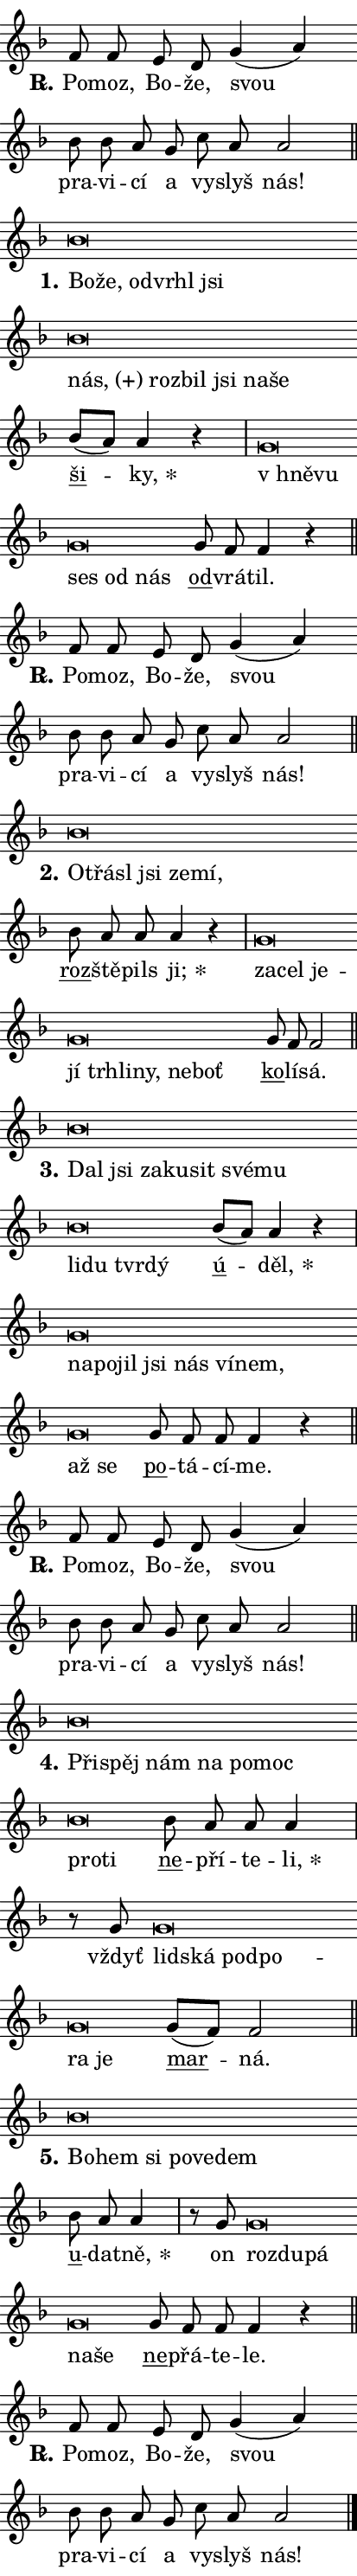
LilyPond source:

\version "2.24.0"
\header { tagline = "" }
\paper {
  indent = 0\cm
  top-margin = 0\cm
  right-margin = 0\cm
  bottom-margin = 0\cm
  left-margin = 0\cm
  paper-width = 7\cm
  page-breaking = #ly:one-page-breaking
  system-system-spacing.basic-distance = #11
  score-system-spacing.basic-distance = #11
  ragged-last = ##f
}


%% Author: Thomas Morley
%% https://lists.gnu.org/archive/html/lilypond-user/2020-05/msg00002.html
#(define (line-position grob)
"Returns position of @var[grob} in current system:
   @code{'start}, if at first time-step
   @code{'end}, if at last time-step
   @code{'middle} otherwise
"
  (let* ((col (ly:item-get-column grob))
         (ln (ly:grob-object col 'left-neighbor))
         (rn (ly:grob-object col 'right-neighbor))
         (col-to-check-left (if (ly:grob? ln) ln col))
         (col-to-check-right (if (ly:grob? rn) rn col))
         (break-dir-left
           (and
             (ly:grob-property col-to-check-left 'non-musical #f)
             (ly:item-break-dir col-to-check-left)))
         (break-dir-right
           (and
             (ly:grob-property col-to-check-right 'non-musical #f)
             (ly:item-break-dir col-to-check-right))))
        (cond ((eqv? 1 break-dir-left) 'start)
              ((eqv? -1 break-dir-right) 'end)
              (else 'middle))))

#(define (tranparent-at-line-position vctor)
  (lambda (grob)
  "Relying on @code{line-position} select the relevant enry from @var{vctor}.
Used to determine transparency,"
    (case (line-position grob)
      ((end) (not (vector-ref vctor 0)))
      ((middle) (not (vector-ref vctor 1)))
      ((start) (not (vector-ref vctor 2))))))

noteHeadBreakVisibility =
#(define-music-function (break-visibility)(vector?)
"Makes @code{NoteHead}s transparent relying on @var{break-visibility}"
#{
  \override NoteHead.transparent =
    #(tranparent-at-line-position break-visibility)
#})

#(define delete-ledgers-for-transparent-note-heads
  (lambda (grob)
    "Reads whether a @code{NoteHead} is transparent.
If so this @code{NoteHead} is removed from @code{'note-heads} from
@var{grob}, which is supposed to be @code{LedgerLineSpanner}.
As a result ledgers are not printed for this @code{NoteHead}"
    (let* ((nhds-array (ly:grob-object grob 'note-heads))
           (nhds-list
             (if (ly:grob-array? nhds-array)
                 (ly:grob-array->list nhds-array)
                 '()))
           ;; Relies on the transparent-property being done before
           ;; Staff.LedgerLineSpanner.after-line-breaking is executed.
           ;; This is fragile ...
           (to-keep
             (remove
               (lambda (nhd)
                 (ly:grob-property nhd 'transparent #f))
               nhds-list)))
      ;; TODO find a better method to iterate over grob-arrays, similiar
      ;; to filter/remove etc for lists
      ;; For now rebuilt from scratch
      (set! (ly:grob-object grob 'note-heads)  '())
      (for-each
        (lambda (nhd)
          (ly:pointer-group-interface::add-grob grob 'note-heads nhd))
        to-keep))))

hideNotes = {
  \noteHeadBreakVisibility #begin-of-line-visible
}
unHideNotes = {
  \noteHeadBreakVisibility #all-visible
}

% work-around for resetting accidentals
% https://lilypond.org/doc/v2.23/Documentation/notation/displaying-rhythms#unmetered-music
cadenzaMeasure = {
  \cadenzaOff
  \partial 1024 s1024
  \cadenzaOn
}

#(define-markup-command (accent layout props text) (markup?)
  "Underline accented syllable"
  (interpret-markup layout props
    #{\markup \override #'(offset . 4.3) \underline { #text }#}))

responsum = \markup \concat {
  "R" \hspace #-1.05 \path #0.1 #'((moveto 0 0.07) (lineto 0.9 0.8)) \hspace #0.05 "."
}

\layout {
    \context {
        \Staff
        \remove "Time_signature_engraver"
        \override LedgerLineSpanner.after-line-breaking = #delete-ledgers-for-transparent-note-heads
    }
    \context {
        \Voice {
            \override NoteHead.output-attributes = #'((class . "notehead"))
            \override Hairpin.height = #0.55
        }
    }
    \context {
        \Lyrics {
            \override StanzaNumber.output-attributes = #'((class . "stanzanumber"))
            \override LyricSpace.minimum-distance = #0.9
            \override LyricText.font-name = #"TeX Gyre Schola"
            \override LyricText.font-size = 1
            \override StanzaNumber.font-name = #"TeX Gyre Schola Bold"
            \override StanzaNumber.font-size = 1
        }
    }
}

% magnetic-lyrics.ily
%
%   written by
%     Jean Abou Samra <jean@abou-samra.fr>
%     Werner Lemberg <wl@gnu.org>
%
%   adapted by
%     Jiri Hon <jiri.hon@gmail.com>
%
% Version 2022-Apr-15

% https://www.mail-archive.com/lilypond-user@gnu.org/msg149350.html

#(define (Left_hyphen_pointer_engraver context)
   "Collect syllable-hyphen-syllable occurrences in lyrics and store
them in properties.  This engraver only looks to the left.  For
example, if the lyrics input is @code{foo -- bar}, it does the
following.

@itemize @bullet
@item
Set the @code{text} property of the @code{LyricHyphen} grob between
@q{foo} and @q{bar} to @code{foo}.

@item
Set the @code{left-hyphen} property of the @code{LyricText} grob with
text @q{foo} to the @code{LyricHyphen} grob between @q{foo} and
@q{bar}.
@end itemize

Use this auxiliary engraver in combination with the
@code{lyric-@/text::@/apply-@/magnetic-@/offset!} hook."
   (let ((hyphen #f)
         (text #f))
     (make-engraver
      (acknowledgers
       ((lyric-syllable-interface engraver grob source-engraver)
        (set! text grob)))
      (end-acknowledgers
       ((lyric-hyphen-interface engraver grob source-engraver)
        ;(when (not (grob::has-interface grob 'lyric-space-interface))
          (set! hyphen grob)));)
      ((stop-translation-timestep engraver)
       (when (and text hyphen)
         (ly:grob-set-object! text 'left-hyphen hyphen))
       (set! text #f)
       (set! hyphen #f)))))

#(define (lyric-text::apply-magnetic-offset! grob)
   "If the space between two syllables is less than the value in
property @code{LyricText@/.details@/.squash-threshold}, move the right
syllable to the left so that it gets concatenated with the left
syllable.

Use this function as a hook for
@code{LyricText@/.after-@/line-@/breaking} if the
@code{Left_@/hyphen_@/pointer_@/engraver} is active."
   (let ((hyphen (ly:grob-object grob 'left-hyphen #f)))
     (when hyphen
       (let ((left-text (ly:spanner-bound hyphen LEFT)))
         (when (grob::has-interface left-text 'lyric-syllable-interface)
           (let* ((common (ly:grob-common-refpoint grob left-text X))
                  (this-x-ext (ly:grob-extent grob common X))
                  (left-x-ext
                   (begin
                     ;; Trigger magnetism for left-text.
                     (ly:grob-property left-text 'after-line-breaking)
                     (ly:grob-extent left-text common X)))
                  ;; `delta` is the gap width between two syllables.
                  (delta (- (interval-start this-x-ext)
                            (interval-end left-x-ext)))
                  (details (ly:grob-property grob 'details))
                  (threshold (assoc-get 'squash-threshold details 0.2)))
             (when (< delta threshold)
               (let* (;; We have to manipulate the input text so that
                      ;; ligatures crossing syllable boundaries are not
                      ;; disabled.  For languages based on the Latin
                      ;; script this is essentially a beautification.
                      ;; However, for non-Western scripts it can be a
                      ;; necessity.
                      (lt (ly:grob-property left-text 'text))
                      (rt (ly:grob-property grob 'text))
                      (is-space (grob::has-interface hyphen 'lyric-space-interface))
                      (space (if is-space " " ""))
                      (space-markup (grob-interpret-markup grob " "))
                      (space-size (interval-length (ly:stencil-extent space-markup X)))
                      (extra-delta (if is-space space-size 0))
                      ;; Append new syllable.
                      (ltrt-space (if (and (string? lt) (string? rt))
                                (string-append lt space rt)
                                (make-concat-markup (list lt space rt))))
                      ;; Right-align `ltrt` to the right side.
                      (ltrt-space-markup (grob-interpret-markup
                               grob
                               (make-translate-markup
                                (cons (interval-length this-x-ext) 0)
                                (make-right-align-markup ltrt-space)))))
                 (begin
                   ;; Don't print `left-text`.
                   (ly:grob-set-property! left-text 'stencil #f)
                   ;; Set text and stencil (which holds all collected
                   ;; syllables so far) and shift it to the left.
                   (ly:grob-set-property! grob 'text ltrt-space)
                   (ly:grob-set-property! grob 'stencil ltrt-space-markup)
                   (ly:grob-translate-axis! grob (- (- delta extra-delta)) X))))))))))


#(define (lyric-hyphen::displace-bounds-first grob)
   ;; Make very sure this callback isn't triggered too early.
   (let ((left (ly:spanner-bound grob LEFT))
         (right (ly:spanner-bound grob RIGHT)))
     (ly:grob-property left 'after-line-breaking)
     (ly:grob-property right 'after-line-breaking)
     (ly:lyric-hyphen::print grob)))

squashThreshold = #0.4

\layout {
  \context {
    \Lyrics
    \consists #Left_hyphen_pointer_engraver
    \override LyricText.after-line-breaking =
      #lyric-text::apply-magnetic-offset!
    \override LyricHyphen.stencil = #lyric-hyphen::displace-bounds-first
    \override LyricText.details.squash-threshold = \squashThreshold
    \override LyricHyphen.minimum-distance = 0
    \override LyricHyphen.minimum-length = \squashThreshold
  }
}

squash = \override LyricText.details.squash-threshold = 9999
unSquash = \override LyricText.details.squash-threshold = \squashThreshold

left = \override LyricText.self-alignment-X = #LEFT
unLeft = \revert LyricText.self-alignment-X

starOffset = #(lambda (grob) 
                (let ((x_offset (ly:self-alignment-interface::aligned-on-x-parent grob)))
                  (if (= x_offset 0) 0 (+ x_offset 1.2))))

star = #(define-music-function (syllable)(string?)
"Append star separator at the end of a syllable"
#{
  \once \override LyricText.X-offset = #starOffset
  \lyricmode { \markup {
    #syllable
    \override #'((font-name . "TeX Gyre Schola Bold")) \hspace #0.2 \lower #0.65 \larger "*"
  } }
#})

starAccent = #(define-music-function (syllable)(string?)
"Append star separator at the end of a syllable and make accent"
#{
  \once \override LyricText.X-offset = #starOffset
  \lyricmode { \markup {
    \accent #syllable
    \override #'((font-name . "TeX Gyre Schola Bold")) \hspace #0.2 \lower #0.65 \larger "*"
  } }
#})

breath = #(define-music-function (syllable)(string?)
"Append breathing indicator at the end of a syllable"
#{
  \lyricmode { \markup { #syllable "+" } }
#})

optionalBreath = #(define-music-function (syllable)(string?)
"Append optional breathing indicator at the end of a syllable"
#{
  \lyricmode { \markup { #syllable "(+)" } }
#})


\score {
    <<
        \new Voice = "melody" { \cadenzaOn \key f \major \relative { f'8 f e d g4( a) \bar "" bes8 bes a g \bar "" c a a2 \cadenzaMeasure \bar "||" \break } }
        \new Lyrics \lyricsto "melody" { \lyricmode { \set stanza = \responsum
Po -- moz, Bo -- že, svou pra -- vi -- cí a vy -- slyš nás! } }
    >>
    \layout {}
}

\score {
    <<
        \new Voice = "melody" { \cadenzaOn \key f \major \relative { bes'\breve*1/16 \hideNotes \breve*1/16 \bar "" \breve*1/16 \bar "" \breve*1/16 \bar "" \breve*1/16 \bar "" \breve*1/16 \bar "" \breve*1/16 \bar "" \breve*1/16 \bar "" \breve*1/16 \bar "" \breve*1/16 \bar "" \breve*1/16 \breve*1/16 \bar "" \unHideNotes \bar "" bes8[( a)] a4 r \cadenzaMeasure \bar "|" g\breve*1/16 \hideNotes \breve*1/16 \bar "" \breve*1/16 \bar "" \breve*1/16 \breve*1/16 \bar "" \unHideNotes \bar "" g8 f f4 r \cadenzaMeasure \bar "||" \break } }
        \new Lyrics \lyricsto "melody" { \lyricmode { \set stanza = "1."
\left Bo -- \squash že, od -- vr -- hl jsi \optionalBreath nás, roz -- bil jsi na -- še \unLeft \unSquash \markup \accent ši -- \star ky, \left "v hně" -- \squash vu ses od nás \unLeft \unSquash \markup \accent od -- vrá -- til. } }
    >>
    \layout {}
}

\score {
    <<
        \new Voice = "melody" { \cadenzaOn \key f \major \relative { f'8 f e d g4( a) \bar "" bes8 bes a g \bar "" c a a2 \cadenzaMeasure \bar "||" \break } }
        \new Lyrics \lyricsto "melody" { \lyricmode { \set stanza = \responsum
Po -- moz, Bo -- že, svou pra -- vi -- cí a vy -- slyš nás! } }
    >>
    \layout {}
}

\score {
    <<
        \new Voice = "melody" { \cadenzaOn \key f \major \relative { bes'\breve*1/16 \hideNotes \breve*1/16 \bar "" \breve*1/16 \bar "" \breve*1/16 \breve*1/16 \bar "" \unHideNotes \bar "" bes8 a a a4 r \cadenzaMeasure \bar "|" g\breve*1/16 \hideNotes \breve*1/16 \bar "" \breve*1/16 \bar "" \breve*1/16 \bar "" \breve*1/16 \bar "" \breve*1/16 \bar "" \breve*1/16 \bar "" \breve*1/16 \breve*1/16 \bar "" \unHideNotes \bar "" g8 f f2 \cadenzaMeasure \bar "||" \break } }
        \new Lyrics \lyricsto "melody" { \lyricmode { \set stanza = "2."
\left Otřá -- \squash sl jsi ze -- mí, \unLeft \unSquash \markup \accent roz -- ště -- pils \star ji; \left za -- \squash cel je -- jí trh -- li -- ny, ne -- boť \unLeft \unSquash \markup \accent ko -- lí -- sá. } }
    >>
    \layout {}
}

\score {
    <<
        \new Voice = "melody" { \cadenzaOn \key f \major \relative { bes'\breve*1/16 \hideNotes \breve*1/16 \bar "" \breve*1/16 \bar "" \breve*1/16 \bar "" \breve*1/16 \bar "" \breve*1/16 \bar "" \breve*1/16 \bar "" \breve*1/16 \bar "" \breve*1/16 \bar "" \breve*1/16 \breve*1/16 \bar "" \unHideNotes \bar "" bes8[( a)] a4 r \cadenzaMeasure \bar "|" g\breve*1/16 \hideNotes \breve*1/16 \bar "" \breve*1/16 \bar "" \breve*1/16 \bar "" \breve*1/16 \bar "" \breve*1/16 \bar "" \breve*1/16 \bar "" \breve*1/16 \breve*1/16 \bar "" \unHideNotes \bar "" g8 f f f4 r \cadenzaMeasure \bar "||" \break } }
        \new Lyrics \lyricsto "melody" { \lyricmode { \set stanza = "3."
\left Dal \squash jsi za -- ku -- sit své -- mu li -- du tvr -- dý \unLeft \unSquash \markup \accent ú -- \star děl, \left na -- \squash po -- jil jsi nás ví -- nem, až se \unLeft \unSquash \markup \accent po -- tá -- cí -- me. } }
    >>
    \layout {}
}

\score {
    <<
        \new Voice = "melody" { \cadenzaOn \key f \major \relative { f'8 f e d g4( a) \bar "" bes8 bes a g \bar "" c a a2 \cadenzaMeasure \bar "||" \break } }
        \new Lyrics \lyricsto "melody" { \lyricmode { \set stanza = \responsum
Po -- moz, Bo -- že, svou pra -- vi -- cí a vy -- slyš nás! } }
    >>
    \layout {}
}

\score {
    <<
        \new Voice = "melody" { \cadenzaOn \key f \major \relative { bes'\breve*1/16 \hideNotes \breve*1/16 \bar "" \breve*1/16 \bar "" \breve*1/16 \bar "" \breve*1/16 \bar "" \breve*1/16 \bar "" \breve*1/16 \breve*1/16 \bar "" \unHideNotes \bar "" bes8 a a a4 \cadenzaMeasure \bar "|" r8 g8 g\breve*1/16 \hideNotes \breve*1/16 \bar "" \breve*1/16 \bar "" \breve*1/16 \bar "" \breve*1/16 \breve*1/16 \bar "" \unHideNotes \bar "" g8[( f)] f2 \cadenzaMeasure \bar "||" \break } }
        \new Lyrics \lyricsto "melody" { \lyricmode { \set stanza = "4."
\left Při -- \squash spěj nám na po -- moc pro -- ti \unLeft \unSquash \markup \accent ne -- pří -- te -- \star li, vždyť \left lid -- \squash ská pod -- po -- ra je \unLeft \unSquash \markup \accent mar -- ná. } }
    >>
    \layout {}
}

\score {
    <<
        \new Voice = "melody" { \cadenzaOn \key f \major \relative { bes'\breve*1/16 \hideNotes \breve*1/16 \bar "" \breve*1/16 \bar "" \breve*1/16 \bar "" \breve*1/16 \breve*1/16 \bar "" \unHideNotes \bar "" bes8 a a4 \cadenzaMeasure \bar "|" r8 g8 g\breve*1/16 \hideNotes \breve*1/16 \bar "" \breve*1/16 \bar "" \breve*1/16 \breve*1/16 \bar "" \unHideNotes \bar "" g8 f f f4 r \cadenzaMeasure \bar "||" \break } }
        \new Lyrics \lyricsto "melody" { \lyricmode { \set stanza = "5."
\left Bo -- \squash hem si po -- ve -- dem \unLeft \unSquash \markup \accent u -- dat -- \star ně, on \left roz -- \squash du -- pá na -- še \unLeft \unSquash \markup \accent ne -- přá -- te -- le. } }
    >>
    \layout {}
}

\score {
    <<
        \new Voice = "melody" { \cadenzaOn \key f \major \relative { f'8 f e d g4( a) \bar "" bes8 bes a g \bar "" c a a2 \cadenzaMeasure \bar "||" \break } \bar "|." }
        \new Lyrics \lyricsto "melody" { \lyricmode { \set stanza = \responsum
Po -- moz, Bo -- že, svou pra -- vi -- cí a vy -- slyš nás! } }
    >>
    \layout {}
}
